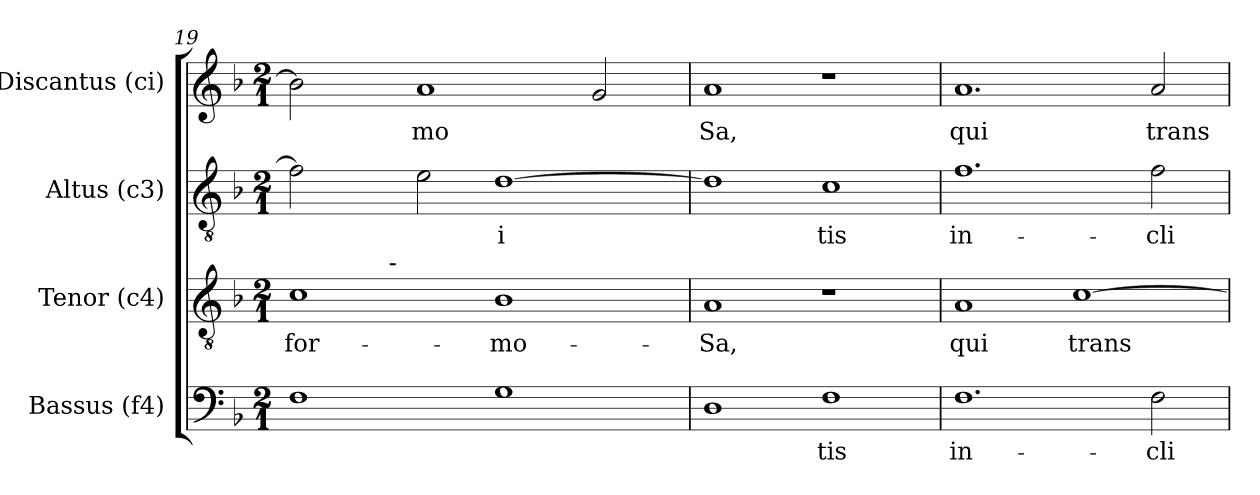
**kern	**text	**kern	**text	**kern	**text	**kern	**text
*part4	*part4	*part3	*part3	*part2	*part2	*part1	*part1
*staff4	*staff4	*staff3	*staff3	*staff2	*staff2	*staff1	*staff1
*I"Bassus (f4)	*	*I"Tenor (c4)	*	*I"Altus (c3)	*	*I"Discantus (ci)	*
*I'B.	*	*I'T.	*	*I'A.	*	*I'D.	*
!!LO:LB:g=z
*clefF4	*	*clefGv2	*	*clefGv2	*	*clefG2	*
*k[b-]	*	*k[b-]	*	*k[b-]	*	*k[b-]	*
*F:	*	*F:	*	*F:	*	*F:	*
*M2/1	*	*M2/1	*	*M2/1	*	*M2/1	*
=19	=19	=19	=19	=19	=19	=19	=19
!	!LO:LY:b:cj	!	!LO:LY:b:cj	!	!LO:LY:b:cj	!	!LO:LY:b:cj
*	*	*^	*	*	*	*	*
1F	--	1c	4ryy	for-	2f\]	--	2b-\]	--
.	.	.	8ryy	.	.	.	.	.
.	.	.	32ryy	.	.	.	.	.
!	!	!	!LO:TX:a:t=-	!	!	!	!	!
.	.	.	1ryy	.	.	.	.	.
!	!	!	!	!	!	!LO:LY:b:cj	!	!LO:LY:b:cj
.	.	.	.	.	2e\	--	1a	-mo-
!	!LO:LY:b:cj	!	!	!LO:LY:b:cj	!	!LO:LY:b:cj	!	!
1G	--	1B-	.	-mo-	[>1d	-i-	.	.
.	.	.	2ryy	.	.	.	.	.
!	!	!	!	!	!	!	!	!LO:LY:b:cj
.	.	.	.	.	.	.	2g/	--
.	.	.	16.ryy	.	.	.	.	.
=20	=20	=20	=20	=20	=20	=20	=20	=20
!	!LO:LY:b:cj	!	!	!LO:LY:b:cj	!	!LO:LY:b:cj	!	!LO:LY:b:cj
*	*	*v	*v	*	*	*	*	*
1D	--	1A	-Sa,	1d]	--	1a	-Sa,
!	!LO:LY:b:cj	!	!	!	!LO:LY:b:cj	!	!
1F	-tis	1r	.	1c	-tis	1r	.
=21	=21	=21	=21	=21	=21	=21	=21
!	!LO:LY:b:cj	!	!LO:LY:b:cj	!	!LO:LY:b:cj	!	!LO:LY:b:cj
1.F	in-	1A	qui	1.f	in-	1.a	qui
!	!	!	!LO:LY:b:cj	!	!	!	!
.	.	[>1c	trans-	.	.	.	.
!	!LO:LY:b:cj	!	!	!	!LO:LY:b:cj	!	!LO:LY:b:cj
2F\	-cli-	.	.	2f\	-cli-	2a/	trans-
=	=	=	=	=	=	=	=
*-	*-	*-	*-	*-	*-	*-	*-
